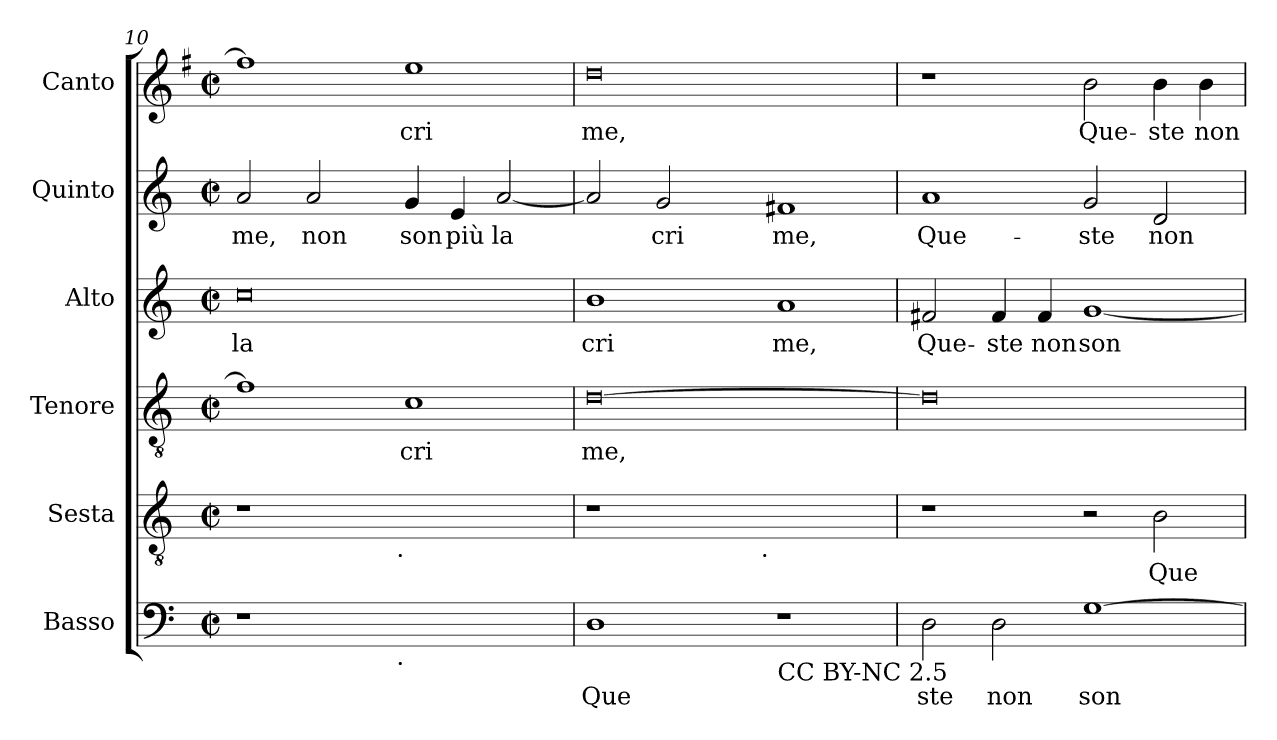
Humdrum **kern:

**kern	**text	**kern	**text	**kern	**text	**kern	**text	**kern	**text	**kern	**text
*part6	*part6	*part5	*part5	*part4	*part4	*part3	*part3	*part2	*part2	*part1	*part1
*staff6	*staff6	*staff5	*staff5	*staff4	*staff4	*staff3	*staff3	*staff2	*staff2	*staff1	*staff1
*I"Basso	*	*I"Sesta	*	*I"Tenore	*	*I"Alto	*	*I"Quinto	*	*I"Canto	*
*clefF4	*	*clefGv2	*	*clefGv2	*	*clefG2	*	*clefG2	*	*clefG2	*
*	*	*	*	*	*	*	*	*	*	*ITrd-3c-5	*
*k[]	*	*k[]	*	*k[]	*	*k[]	*	*k[]	*	*k[]	*
*C:	*	*C:	*	*C:	*	*C:	*	*C:	*	*C:	*
*M2/2	*	*M2/2	*	*M2/2	*	*M2/2	*	*M2/2	*	*M2/2	*
*met(c|)	*	*met(c|)	*	*met(c|)	*	*met(c|)	*	*met(c|)	*	*met(c|)	*
=10	=10	=10	=10	=10	=10	=10	=10	=10	=10	=10	=10
!	!	!	!	!	!LO:LY:b:cj	!	!LO:LY:b:cj	!	!LO:LY:b:cj	!	!LO:LY:b:cj
*^	*	*^	*	*	*	*	*	*	*	*	*
1r	2ryy	.	1r	2ryy	.	1f]	.	0cc	la	2a/	me,	1bb]	.
!	!	!	!	!	!	!	!	!	!	!	!LO:LY:b:cj	!	!
.	4ryy	.	.	4ryy	.	.	.	.	.	2a/	non	.	.
.	8...ryy	.	.	8...ryy	.	.	.	.	.	.	.	.	.
!	!	!	!	!LO:TX:b:t=.	!	!	!	!	!	!	!	!	!
!	!LO:TX:b:t=.	!	!	!	!	!	!	!	!	!	!	!	!
.	1ryy	.	.	1ryy	.	.	.	.	.	.	.	.	.
!	!	!	!	!	!	!	!LO:LY:b:cj	!	!	!	!LO:LY:b:cj	!	!LO:LY:b:cj
1ryy	.	.	1ryy	.	.	1c	cri	.	.	4g/	son	1aa	cri
!	!	!	!	!	!	!	!	!	!	!	!LO:LY:b:cj	!	!
.	.	.	.	.	.	.	.	.	.	4e/	più	.	.
!	!	!	!	!	!	!	!	!	!	!	!LO:LY:b:cj	!	!
.	.	.	.	.	.	.	.	.	.	[<2a/	la	.	.
.	64ryy	.	.	64ryy	.	.	.	.	.	.	.	.	.
=11	=11	=11	=11	=11	=11	=11	=11	=11	=11	=11	=11	=11	=11
!	!	!LO:LY:b:cj	!	!	!	!	!LO:LY:b:cj	!	!LO:LY:b:cj	!	!LO:LY:b:cj	!	!LO:LY:b:cj
*v	*v	*	*	*	*	*	*	*	*	*	*	*	*
1D	Que	1r	2ryy	.	[>0d	me,	1b	cri	2a/]	.	0gg	me,
!	!	!	!	!	!	!	!	!	!	!LO:LY:b:cj	!	!
.	.	.	4ryy	.	.	.	.	.	2g/	cri	.	.
.	.	.	8ryy	.	.	.	.	.	.	.	.	.
.	.	.	16ryy	.	.	.	.	.	.	.	.	.
.	.	.	64ryy	.	.	.	.	.	.	.	.	.
!	!	!	!LO:TX:b:t=.	!	!	!	!	!	!	!	!	!
.	.	.	1ryy	.	.	.	.	.	.	.	.	.
!LO:TX:b:t=CC BY-NC 2.5	!	!	!	!	!	!	!	!	!	!	!	!
!	!	!	!	!	!	!	!	!LO:LY:b:cj	!	!LO:LY:b:cj	!	!
1r	.	1ryy	.	.	.	.	1a	me,	1f#X	me,	.	.
.	.	.	32.ryy	.	.	.	.	.	.	.	.	.
!!LO:PB:g=z
=12	=12	=12	=12	=12	=12	=12	=12	=12	=12	=12	=12	=12
!	!LO:LY:b:cj	!	!	!	!	!LO:LY:b:cj	!	!LO:LY:b:cj	!	!LO:LY:b:cj	!	!
*	*	*v	*v	*	*	*	*	*	*	*	*	*
2D\	ste	1r	.	0d]	.	2f#X/	Que-	1a	Que-	1r	.
!	!LO:LY:b:cj	!	!	!	!	!	!LO:LY:b:cj	!	!	!	!
2D\	non	.	.	.	.	4f#/	-ste	.	.	.	.
!	!	!	!	!	!	!	!LO:LY:b:cj	!	!	!	!
.	.	.	.	.	.	4f#/	non	.	.	.	.
!	!LO:LY:b:cj	!	!	!	!	!	!LO:LY:b:cj	!	!LO:LY:b:cj	!	!LO:LY:a:cj
[>1G	son	2r	.	.	.	[<1g	son	2g/	-ste	2ee\	Que-
!	!	!	!LO:LY:b:cj	!	!	!	!	!	!LO:LY:b:cj	!	!LO:LY:a:cj
.	.	2B\	Que	.	.	.	.	2d/	non	4ee\	-ste
!	!	!	!	!	!	!	!	!	!	!	!LO:LY:a:cj
.	.	.	.	.	.	.	.	.	.	4ee\	non
=	=	=	=	=	=	=	=	=	=	=	=
*-	*-	*-	*-	*-	*-	*-	*-	*-	*-	*-	*-
